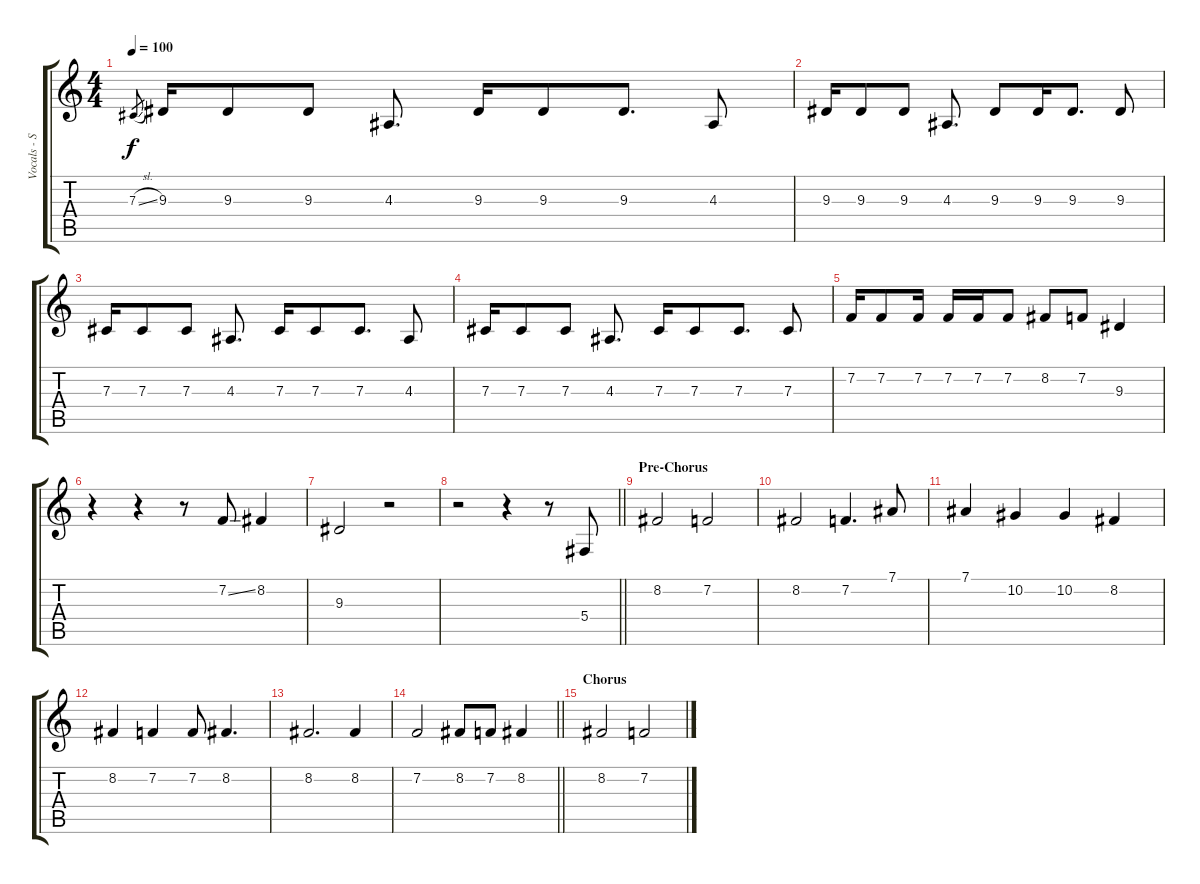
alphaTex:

\track ("Vocals - Simon Cruz" "Vocals - S") {instrument altosax}
\staff {score tabs}
\tuning (Eb4 Bb3 Gb3 Db3 Ab2 Eb2) {hide}
\ts (4 4)
\tempo 100
\clef g2
\ks c
7.3{sl}.8{gr dy f} 9.3.16 9.3.8 9.3.8 4.3.8{d} 9.3.16 9.3.8 9.3.8{d} 4.3.8 |
9.3.16 9.3.8 9.3.8 4.3.8{d} 9.3.8 9.3.16 9.3.8{d} 9.3.8 |
7.3.16 7.3.8 7.3.8 4.3.8{d} 7.3.16 7.3.8 7.3.8{d} 4.3.8 |
7.3.16 7.3.8 7.3.8 4.3.8{d} 7.3.16 7.3.8 7.3.8{d} 7.3.8 |
7.2.16 7.2.8 7.2.16 7.2.16 7.2.16 7.2.8 8.2.8 7.2.8 9.3.4 |
r.4 r.4 r.8 7.2{ss}.8 8.2.4 |
9.3.2 r.2 |
\barLineRight lightlight
r.2 r.4 r.8 5.4.8 |
\section ("" "Pre-Chorus")
8.2.2 7.2.2 |
8.2.2 7.2.4{d} 7.1.8 |
7.1.4 10.2.4 10.2.4 8.2.4 |
8.2.4 7.2.4 7.2.8 8.2.4{d} |
8.2.2{d} 8.2.4 |
\barLineRight lightlight
7.2.2 8.2.8 7.2.8 8.2.4 |
\section ("" "Chorus")
8.2.2 7.2.2
